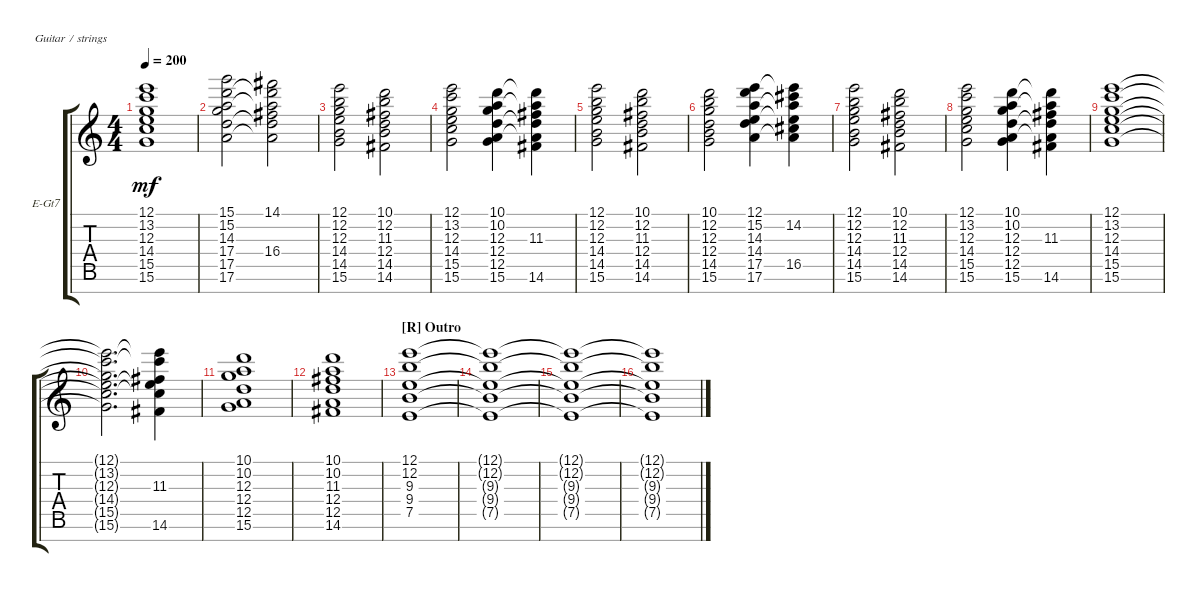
\defaultSystemsLayout 4
\bracketExtendMode groupsimilarinstruments
\firstSystemTrackNameOrientation horizontal
\otherSystemsTrackNameOrientation horizontal
\track ("Synth/chords" "E-Gt7") {instrument stringensemble1}
\staff {score tabs}
\tuning (E4 B3 G3 D3 A2 E2 B1)
\displaytranspose 12
\ts (4 4)
\tempo 200
\clef g2
\ks c
(12.1 13.2 12.3 14.4 15.5 15.6).1{dy mf} |
(15.1 15.2 14.3 17.4 17.5 17.6).2 (14.1 15.2{t} 14.3{t} 16.4 17.5{t} 17.6{t}).2 |
(12.1 12.2 12.3 14.4 14.5 15.6).2 (10.1 12.2 11.3 12.4 14.5 14.6).2 |
(12.1 13.2 12.3 14.4 15.5 15.6).2 (10.1 10.2 12.3 12.4 12.5 15.6).4 (10.1{t} 10.2{t} 11.3 12.4{t} 12.5{t} 14.6).4 |
(12.1 12.2 12.3 14.4 14.5 15.6).2 (10.1 12.2 11.3 12.4 14.5 14.6).2 |
(10.1 12.2 12.3 12.4 14.5 15.6).2 (12.1 15.2 14.3 14.4 17.5 17.6).4 (12.1{t} 14.2 14.3{t} 14.4{t} 16.5 17.6{t}).4 |
(12.1 12.2 12.3 14.4 14.5 15.6).2 (10.1 12.2 11.3 12.4 14.5 14.6).2 |
(12.1 13.2 12.3 14.4 15.5 15.6).2 (10.1 10.2 12.3 12.4 12.5 15.6).4 (10.1{t} 10.2{t} 11.3 12.4{t} 12.5{t} 14.6).4 |
(12.1 13.2 12.3 14.4 15.5 15.6).1 |
(12.1{t} 13.2{t} 12.3{t} 14.4{t} 15.5{t} 15.6{t}).2{d} (11.3 15.5{t} 14.6 14.4{t} 13.2{t} 12.1{t}).4 |
(10.1 10.2 12.3 12.4 12.5 15.6).1 |
(14.6 12.5 12.4 11.3 10.2 10.1).1 |
\section ("R" "Outro")
(12.1 12.2 9.3 9.4 7.5).1 |
(7.5{t} 12.1{t} 12.2{t} 9.3{t} 9.4{t}).1 |
(7.5{t} 12.1{t} 12.2{t} 9.3{t} 9.4{t}).1 |
(7.5{t} 12.1{t} 12.2{t} 9.3{t} 9.4{t}).1
